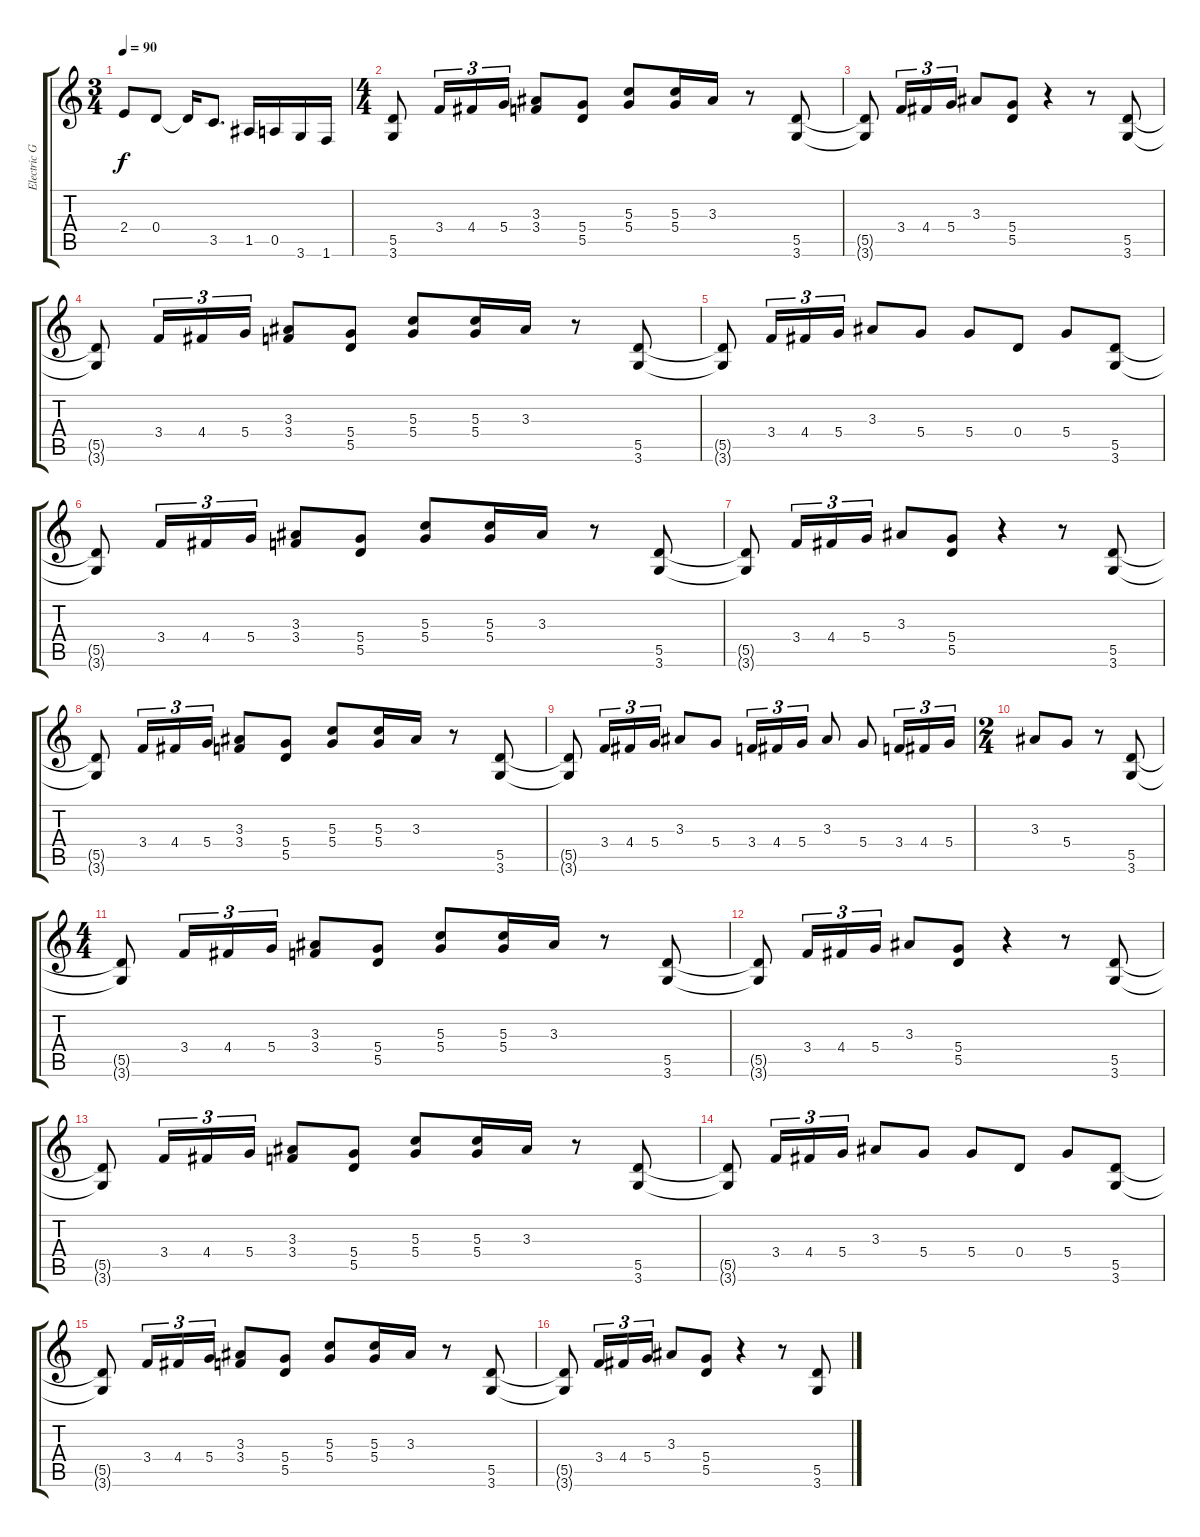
\track ("Electric Guitar II (Backing)" "Electric G") {instrument overdrivenguitar}
\staff {score tabs}
\tuning (E4 B3 G3 D3 A2 E2) {hide}
\ts (3 4)
\tempo 90
\clef g2
\ks c
2.4{t}.8{dy f} 0.4.8 0.4{t}.16 3.5.8{d} 1.5.16 0.5.16 3.6.16 1.6.16 |
\ts (4 4)
(5.5 3.6).8 3.4.16{tu (3 2)} 4.4.16{tu (3 2)} 5.4.16{tu (3 2)} (3.3 3.4).8 (5.4 5.5).8 (5.3 5.4).8 (5.3 5.4).16 3.3.16 r.8 (5.5 3.6).8 |
(5.5{t} 3.6{t}).8 3.4.16{tu (3 2)} 4.4.16{tu (3 2)} 5.4.16{tu (3 2)} 3.3.8 (5.4 5.5).8 r.4 r.8 (5.5 3.6).8 |
(5.5{t} 3.6{t}).8 3.4.16{tu (3 2)} 4.4.16{tu (3 2)} 5.4.16{tu (3 2)} (3.3 3.4).8 (5.4 5.5).8 (5.3 5.4).8 (5.3 5.4).16 3.3.16 r.8 (5.5 3.6).8 |
(5.5{t} 3.6{t}).8 3.4.16{tu (3 2)} 4.4.16{tu (3 2)} 5.4.16{tu (3 2)} 3.3.8 5.4.8 5.4.8 0.4.8 5.4.8 (5.5 3.6).8 |
(5.5{t} 3.6{t}).8 3.4.16{tu (3 2)} 4.4.16{tu (3 2)} 5.4.16{tu (3 2)} (3.3 3.4).8 (5.4 5.5).8 (5.3 5.4).8 (5.3 5.4).16 3.3.16 r.8 (5.5 3.6).8 |
(5.5{t} 3.6{t}).8 3.4.16{tu (3 2)} 4.4.16{tu (3 2)} 5.4.16{tu (3 2)} 3.3.8 (5.4 5.5).8 r.4 r.8 (5.5 3.6).8 |
(5.5{t} 3.6{t}).8 3.4.16{tu (3 2)} 4.4.16{tu (3 2)} 5.4.16{tu (3 2)} (3.3 3.4).8 (5.4 5.5).8 (5.3 5.4).8 (5.3 5.4).16 3.3.16 r.8 (5.5 3.6).8 |
(5.5{t} 3.6{t}).8 3.4.16{tu (3 2)} 4.4.16{tu (3 2)} 5.4.16{tu (3 2)} 3.3.8 5.4.8 3.4.16{tu (3 2)} 4.4.16{tu (3 2)} 5.4.16{tu (3 2)} 3.3.8 5.4.8 3.4.16{tu (3 2)} 4.4.16{tu (3 2)} 5.4.16{tu (3 2)} |
\ts (2 4)
3.3.8 5.4.8 r.8 (5.5 3.6).8 |
\ts (4 4)
(5.5{t} 3.6{t}).8 3.4.16{tu (3 2)} 4.4.16{tu (3 2)} 5.4.16{tu (3 2)} (3.3 3.4).8 (5.4 5.5).8 (5.3 5.4).8 (5.3 5.4).16 3.3.16 r.8 (5.5 3.6).8 |
(5.5{t} 3.6{t}).8 3.4.16{tu (3 2)} 4.4.16{tu (3 2)} 5.4.16{tu (3 2)} 3.3.8 (5.4 5.5).8 r.4 r.8 (5.5 3.6).8 |
(5.5{t} 3.6{t}).8 3.4.16{tu (3 2)} 4.4.16{tu (3 2)} 5.4.16{tu (3 2)} (3.3 3.4).8 (5.4 5.5).8 (5.3 5.4).8 (5.3 5.4).16 3.3.16 r.8 (5.5 3.6).8 |
(5.5{t} 3.6{t}).8 3.4.16{tu (3 2)} 4.4.16{tu (3 2)} 5.4.16{tu (3 2)} 3.3.8 5.4.8 5.4.8 0.4.8 5.4.8 (5.5 3.6).8 |
(5.5{t} 3.6{t}).8 3.4.16{tu (3 2)} 4.4.16{tu (3 2)} 5.4.16{tu (3 2)} (3.3 3.4).8 (5.4 5.5).8 (5.3 5.4).8 (5.3 5.4).16 3.3.16 r.8 (5.5 3.6).8 |
(5.5{t} 3.6{t}).8 3.4.16{tu (3 2)} 4.4.16{tu (3 2)} 5.4.16{tu (3 2)} 3.3.8 (5.4 5.5).8 r.4 r.8 (5.5 3.6).8
